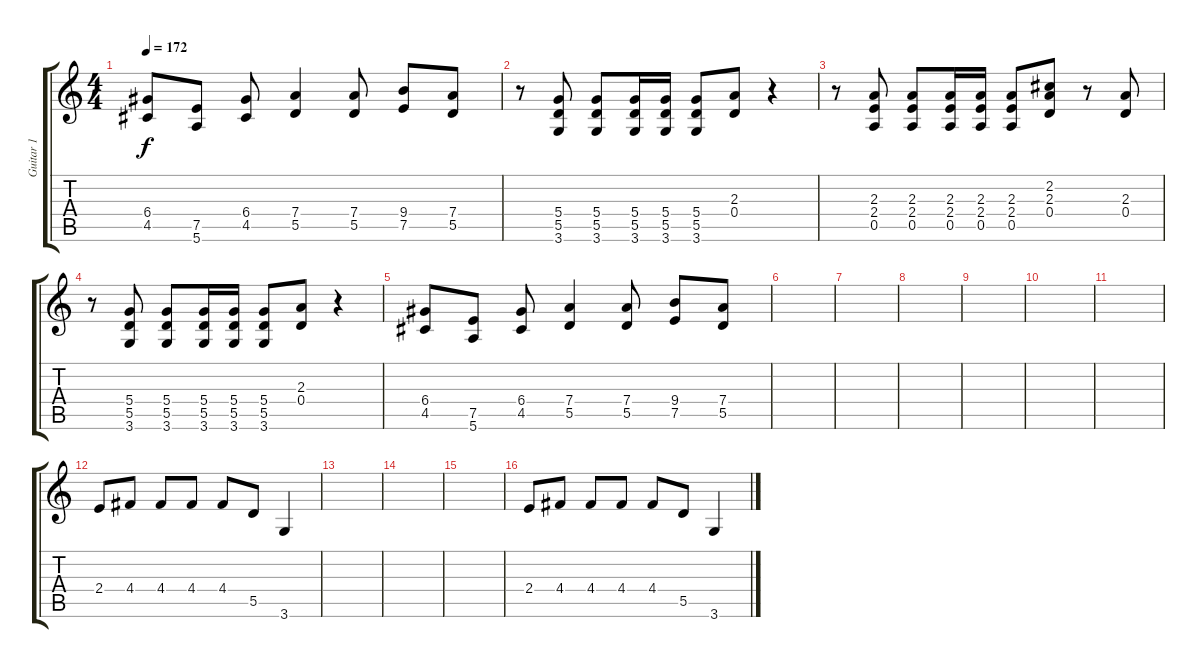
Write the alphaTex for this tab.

\track ("Guitar 1" "Guitar 1") {instrument distortionguitar}
\staff {score tabs}
\tuning (E4 B3 G3 D3 A2 E2) {hide}
\ts (4 4)
\tempo 172
\clef g2
\ks c
(6.4 4.5).8{dy f} (7.5 5.6).8 (6.4 4.5).8 (7.4 5.5).4 (7.4 5.5).8 (9.4 7.5).8 (7.4 5.5).8 |
r.8 (5.4 5.5 3.6).8 (5.4 5.5 3.6).8 (5.4 5.5 3.6).16 (5.4 5.5 3.6).16 (5.4 5.5 3.6).8 (2.3 0.4).8 r.4 |
r.8 (2.3 2.4 0.5).8 (2.3 2.4 0.5).8 (2.3 2.4 0.5).16 (2.3 2.4 0.5).16 (2.3 2.4 0.5).8 (2.2 2.3 0.4).8 r.8 (2.3 0.4).8 |
r.8 (5.4 5.5 3.6).8 (5.4 5.5 3.6).8 (5.4 5.5 3.6).16 (5.4 5.5 3.6).16 (5.4 5.5 3.6).8 (2.3 0.4).8 r.4 |
(6.4 4.5).8 (7.5 5.6).8 (6.4 4.5).8 (7.4 5.5).4 (7.4 5.5).8 (9.4 7.5).8 (7.4 5.5).8 |
|
|
|
|
|
|
2.4.8 4.4.8 4.4.8 4.4.8 4.4.8 5.5.8 3.6.4 |
|
|
|
2.4.8 4.4.8 4.4.8 4.4.8 4.4.8 5.5.8 3.6.4
